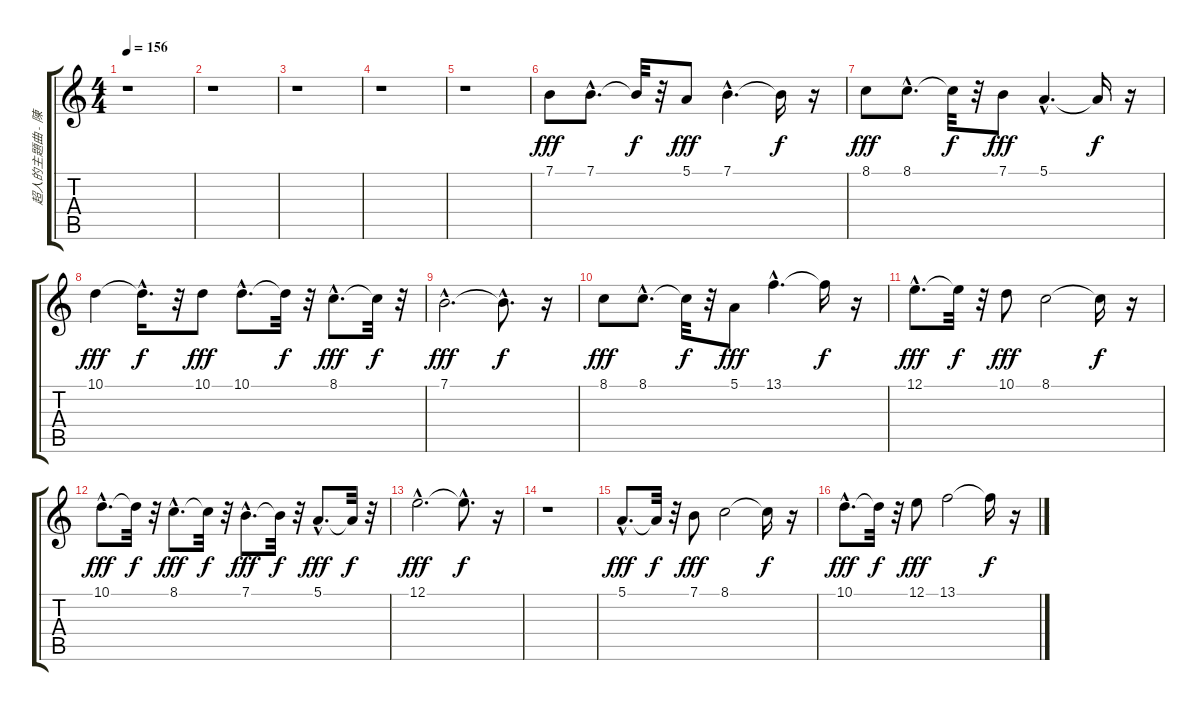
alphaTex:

\track ("超人的主題曲 - 陳奕迅" "超人的主題曲 - 陳") {instrument lead2sawtooth}
\staff {score tabs}
\tuning (E4 B3 G3 D3 A2 E2) {hide}
\ts (4 4)
\tempo 156
\clef g2
\ks c
r.1{dy f} |
r.1 |
r.1 |
r.1 |
r.1 |
7.1.8{dy fff} 7.1{hac}.8{d} 7.1{t}.32{dy f} r.32 5.1.8{dy fff} 7.1{hac}.4{d} 7.1{t}.16{dy f} r.16 |
8.1.8{dy fff} 8.1{hac}.8{d} 8.1{t}.32{dy f} r.32 7.1.8{dy fff} 5.1{hac}.4{d} 5.1{t}.16{dy f} r.16 |
10.1.4{dy fff} 10.1{hac t}.16{d dy f} r.32 10.1.8{dy fff} 10.1{hac}.8{d} 10.1{t}.32{dy f} r.32 8.1{hac}.8{d dy fff} 8.1{t}.32{dy f} r.32 |
7.1{hac}.2{d dy fff} 7.1{hac t}.8{d dy f} r.16 |
8.1.8{dy fff} 8.1{hac}.8{d} 8.1{t}.32{dy f} r.32 5.1.8{dy fff} 13.1{hac}.4{d} 13.1{t}.16{dy f} r.16 |
12.1{hac}.8{d dy fff} 12.1{t}.32{dy f} r.32 10.1.8{dy fff} 8.1.2 8.1{t}.16{dy f} r.16 |
10.1{hac}.8{d dy fff} 10.1{t}.32{dy f} r.32 8.1{hac}.8{d dy fff} 8.1{t}.32{dy f} r.32 7.1{hac}.8{d dy fff} 7.1{t}.32{dy f} r.32 5.1{hac}.8{d dy fff} 5.1{t}.32{dy f} r.32 |
12.1{hac}.2{d dy fff} 12.1{hac t}.8{d dy f} r.16 |
r.1 |
5.1{hac}.8{d dy fff} 5.1{t}.32{dy f} r.32 7.1.8{dy fff} 8.1.2 8.1{t}.16{dy f} r.16 |
10.1{hac}.8{d dy fff} 10.1{t}.32{dy f} r.32 12.1.8{dy fff} 13.1.2 13.1{t}.16{dy f} r.16
